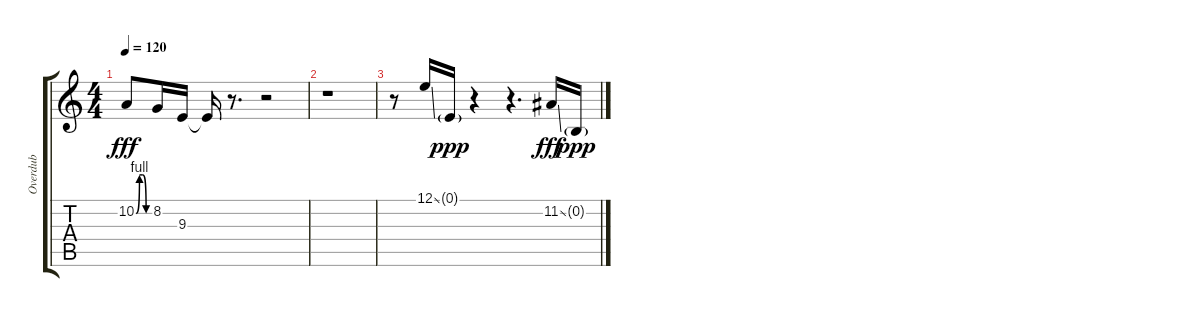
\track ("Overdub" "Overdub") {instrument lead5charang}
\staff {score tabs}
\tuning (E4 B3 G3 D3 A2 E2) {hide}
\ts (4 4)
\tempo 120
\clef g2
\ks c
10.2{be (custom 0 0 15 4 30 4 45 0 60 0)}.8{dy fff} 8.2.16 9.3.16 9.3{t}.16 r.8{d} r.2 |
r.1{volume 0} |
r.8 12.1{ss}.16 0.1{g}.16{dy ppp} r.4 r.4{d} 11.2{ss}.16{dy fff} 0.2{g}.16{dy ppp}
